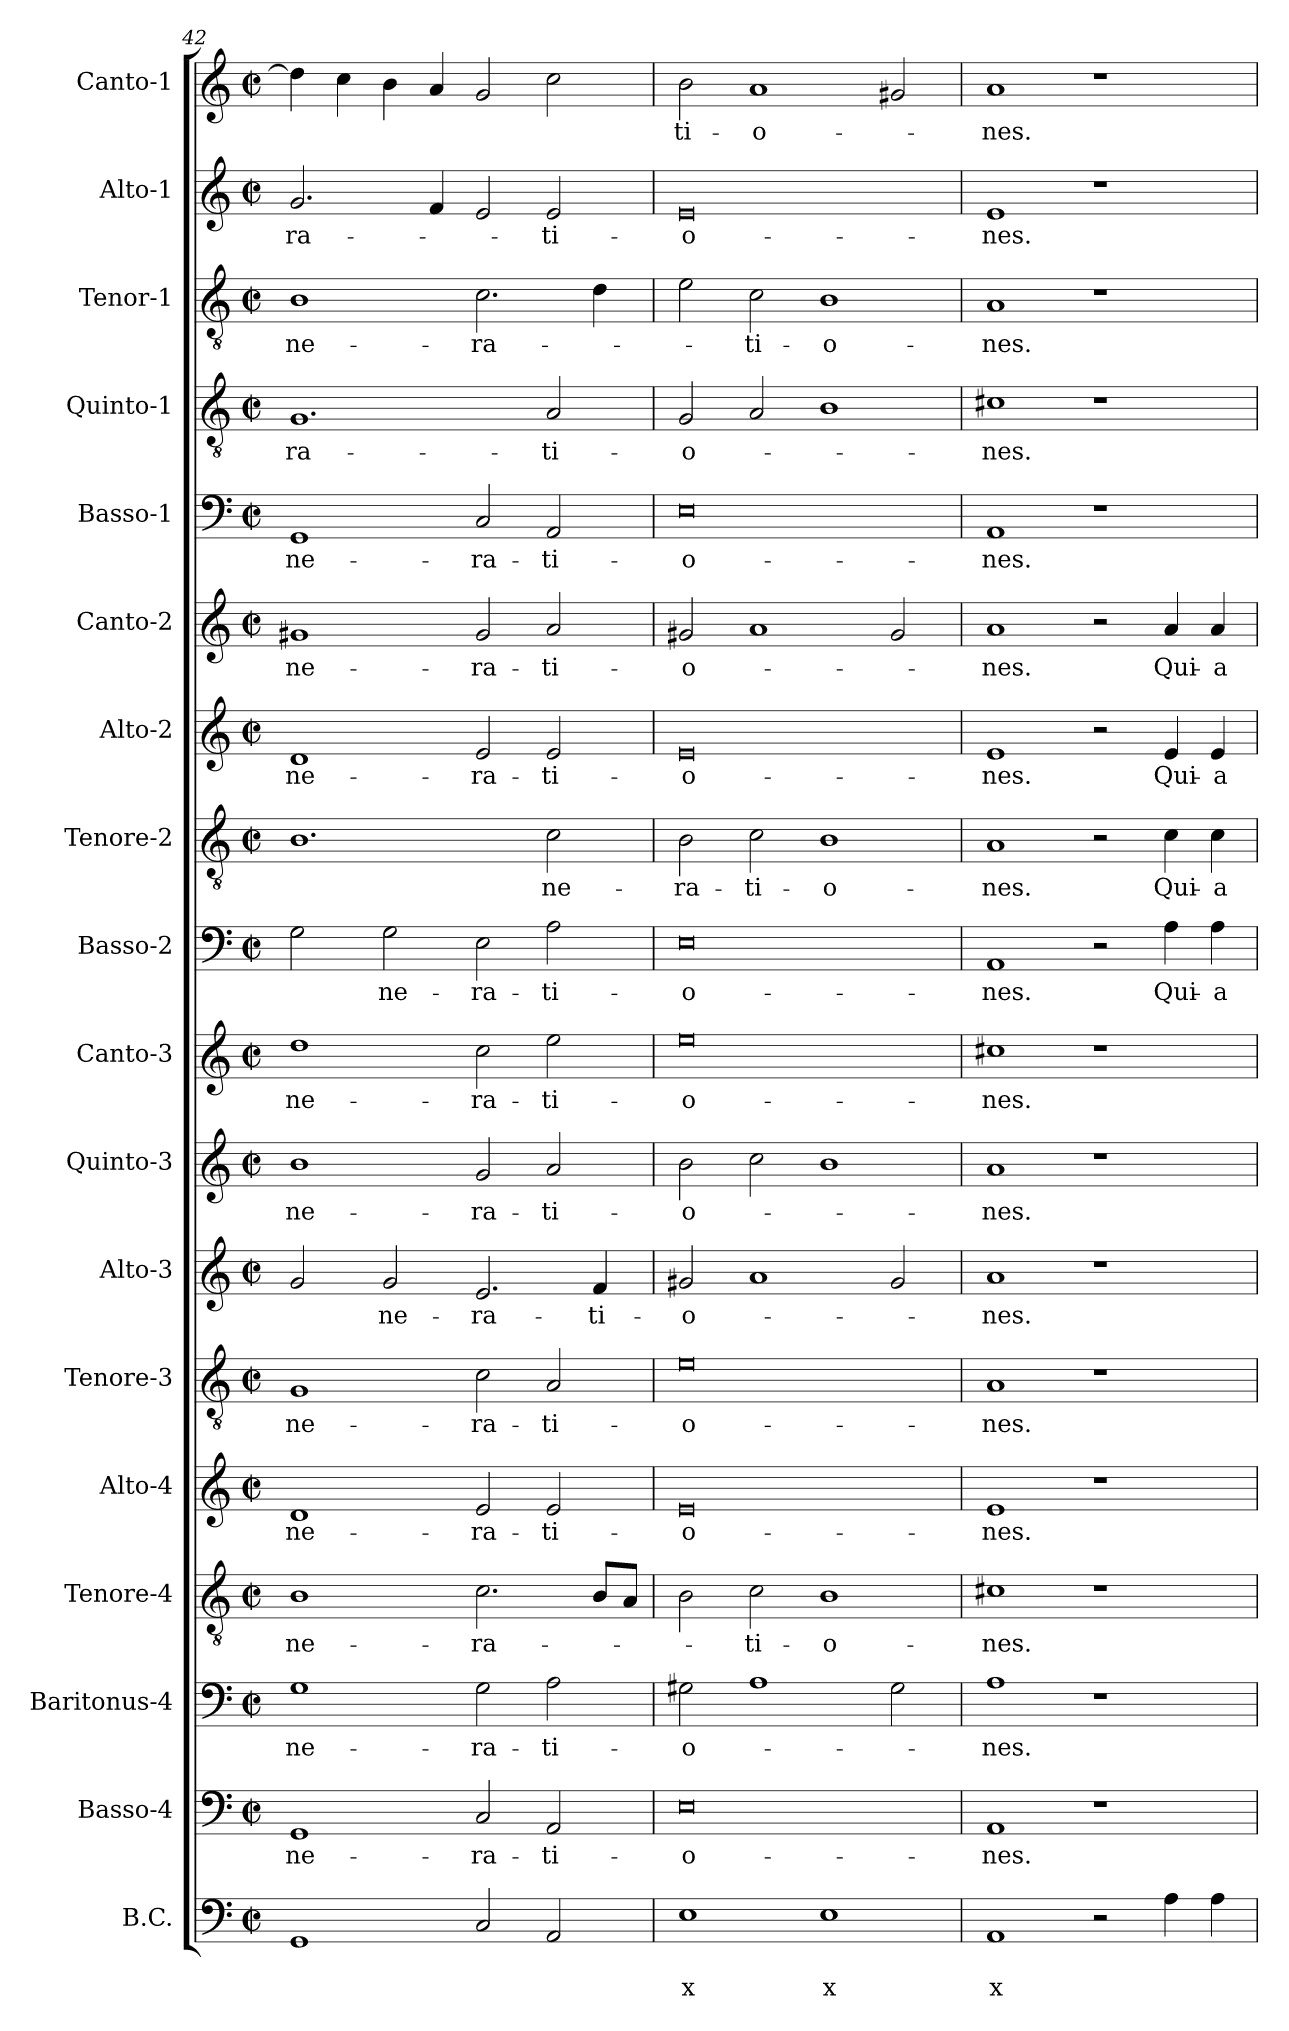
**kern	**text	**text	**kern	**text	**kern	**text	**kern	**text	**kern	**text	**kern	**text	**kern	**text	**kern	**text	**kern	**text	**kern	**text	**kern	**text	**kern	**text	**kern	**text	**kern	**text	**kern	**text	**kern	**text	**kern	**text	**kern	**text
*part18	*part18	*part18	*part17	*part17	*part16	*part16	*part15	*part15	*part14	*part14	*part13	*part13	*part12	*part12	*part11	*part11	*part10	*part10	*part9	*part9	*part8	*part8	*part7	*part7	*part6	*part6	*part5	*part5	*part4	*part4	*part3	*part3	*part2	*part2	*part1	*part1
*staff18	*staff18	*staff18	*staff17	*staff17	*staff16	*staff16	*staff15	*staff15	*staff14	*staff14	*staff13	*staff13	*staff12	*staff12	*staff11	*staff11	*staff10	*staff10	*staff9	*staff9	*staff8	*staff8	*staff7	*staff7	*staff6	*staff6	*staff5	*staff5	*staff4	*staff4	*staff3	*staff3	*staff2	*staff2	*staff1	*staff1
*I"B.C.	*	*	*I"Basso-4	*	*I"Baritonus-4	*	*I"Tenore-4	*	*I"Alto-4	*	*I"Tenore-3	*	*I"Alto-3	*	*I"Quinto-3	*	*I"Canto-3	*	*I"Basso-2	*	*I"Tenore-2	*	*I"Alto-2	*	*I"Canto-2	*	*I"Basso-1	*	*I"Quinto-1	*	*I"Tenor-1	*	*I"Alto-1	*	*I"Canto-1	*
*I'BC	*	*	*I'B4	*	*I'Br4	*	*I'T4	*	*I'A4	*	*I'T3	*	*I'A3	*	*I'Q3	*	*I'C3	*	*I'B2	*	*I'T2	*	*I'A2	*	*I'C2	*	*I'B1	*	*I'Q1	*	*I'T1	*	*I'A1	*	*I'C1	*
!!LO:PB:g=z
*clefF4	*	*	*clefF4	*	*clefF4	*	*clefGv2	*	*clefG2	*	*clefGv2	*	*clefG2	*	*clefG2	*	*clefG2	*	*clefF4	*	*clefGv2	*	*clefG2	*	*clefG2	*	*clefF4	*	*clefGv2	*	*clefGv2	*	*clefG2	*	*clefG2	*
*k[]	*	*	*k[]	*	*k[]	*	*k[]	*	*k[]	*	*k[]	*	*k[]	*	*k[]	*	*k[]	*	*k[]	*	*k[]	*	*k[]	*	*k[]	*	*k[]	*	*k[]	*	*k[]	*	*k[]	*	*k[]	*
*C:	*	*	*C:	*	*C:	*	*C:	*	*C:	*	*C:	*	*C:	*	*C:	*	*C:	*	*C:	*	*C:	*	*C:	*	*C:	*	*C:	*	*C:	*	*C:	*	*C:	*	*C:	*
*M2/2	*	*	*M2/2	*	*M2/2	*	*M2/2	*	*M2/2	*	*M2/2	*	*M2/2	*	*M2/2	*	*M2/2	*	*M2/2	*	*M2/2	*	*M2/2	*	*M2/2	*	*M2/2	*	*M2/2	*	*M2/2	*	*M2/2	*	*M2/2	*
*met(c|)	*	*	*met(c|)	*	*met(c|)	*	*met(c|)	*	*met(c|)	*	*met(c|)	*	*met(c|)	*	*met(c|)	*	*met(c|)	*	*met(c|)	*	*met(c|)	*	*met(c|)	*	*met(c|)	*	*met(c|)	*	*met(c|)	*	*met(c|)	*	*met(c|)	*	*met(c|)	*
=42	=42	=42	=42	=42	=42	=42	=42	=42	=42	=42	=42	=42	=42	=42	=42	=42	=42	=42	=42	=42	=42	=42	=42	=42	=42	=42	=42	=42	=42	=42	=42	=42	=42	=42	=42	=42
!	!	!	!	!LO:LY:b	!	!LO:LY:b	!	!LO:LY:b	!	!LO:LY:b	!	!LO:LY:b	!	!	!	!LO:LY:b	!	!LO:LY:b	!	!	!	!	!	!LO:LY:b	!	!LO:LY:b	!	!LO:LY:b	!	!LO:LY:b	!	!LO:LY:b	!	!LO:LY:b	!	!
1GG	.	.	1GG	-ne-	1G	-ne-	1B	-ne-	1d	-ne-	1G	-ne-	2g/	.	1b	-ne-	1dd	-ne-	2G\	.	1.B	.	1d	-ne-	1g#X	-ne-	1GG	-ne-	1.G	-ra-	1B	-ne-	2.g/	-ra-	4dd\]	.
.	.	.	.	.	.	.	.	.	.	.	.	.	.	.	.	.	.	.	.	.	.	.	.	.	.	.	.	.	.	.	.	.	.	.	4cc\	.
!	!	!	!	!	!	!	!	!	!	!	!	!	!	!LO:LY:b	!	!	!	!	!	!LO:LY:b	!	!	!	!	!	!	!	!	!	!	!	!	!	!	!	!
.	.	.	.	.	.	.	.	.	.	.	.	.	2g/	-ne-	.	.	.	.	2G\	-ne-	.	.	.	.	.	.	.	.	.	.	.	.	.	.	4b\	.
.	.	.	.	.	.	.	.	.	.	.	.	.	.	.	.	.	.	.	.	.	.	.	.	.	.	.	.	.	.	.	.	.	4f/	.	4a/	.
!	!	!	!	!LO:LY:b	!	!LO:LY:b	!	!LO:LY:b	!	!LO:LY:b	!	!LO:LY:b	!	!LO:LY:b	!	!LO:LY:b	!	!LO:LY:b	!	!LO:LY:b	!	!	!	!LO:LY:b	!	!LO:LY:b	!	!LO:LY:b	!	!	!	!LO:LY:b	!	!	!	!
2C/	.	.	2C/	-ra-	2G\	-ra-	2.c\	-ra-	2e/	-ra-	2c\	-ra-	2.e/	-ra-	2g/	-ra-	2cc\	-ra-	2E\	-ra-	.	.	2e/	-ra-	2g#/	-ra-	2C/	-ra-	.	.	2.c\	-ra-	2e/	.	2g/	.
!	!	!	!	!LO:LY:b	!	!LO:LY:b	!	!	!	!LO:LY:b	!	!LO:LY:b	!	!	!	!LO:LY:b	!	!LO:LY:b	!	!LO:LY:b	!	!LO:LY:b	!	!LO:LY:b	!	!LO:LY:b	!	!LO:LY:b	!	!LO:LY:b	!	!	!	!LO:LY:b	!	!
2AA/	.	.	2AA/	-ti-	2A\	-ti-	.	.	2e/	-ti-	2A/	-ti-	.	.	2a/	-ti-	2ee\	-ti-	2A\	-ti-	2c\	-ne-	2e/	-ti-	2a/	-ti-	2AA/	-ti-	2A/	-ti-	.	.	2e/	-ti-	2cc\	.
!	!	!	!	!	!	!	!	!	!	!	!	!	!	!LO:LY:b	!	!	!	!	!	!	!	!	!	!	!	!	!	!	!	!	!	!	!	!	!	!
.	.	.	.	.	.	.	8B/L	.	.	.	.	.	4f/	-ti-	.	.	.	.	.	.	.	.	.	.	.	.	.	.	.	.	4d\	.	.	.	.	.
.	.	.	.	.	.	.	8A/J	.	.	.	.	.	.	.	.	.	.	.	.	.	.	.	.	.	.	.	.	.	.	.	.	.	.	.	.	.
=43	=43	=43	=43	=43	=43	=43	=43	=43	=43	=43	=43	=43	=43	=43	=43	=43	=43	=43	=43	=43	=43	=43	=43	=43	=43	=43	=43	=43	=43	=43	=43	=43	=43	=43	=43	=43
!	!	!LO:LY:b	!	!LO:LY:b	!	!LO:LY:b	!	!	!	!LO:LY:b	!	!LO:LY:b	!	!LO:LY:b	!	!LO:LY:b	!	!LO:LY:b	!	!LO:LY:b	!	!LO:LY:b	!	!LO:LY:b	!	!LO:LY:b	!	!LO:LY:b	!	!LO:LY:b	!	!	!	!LO:LY:b	!	!LO:LY:b
1E	.	x	0E	-o-	2G#X\	-o-	2B\	.	0e	-o-	0e	-o-	2g#X/	-o-	2b\	-o-	0ee	-o-	0E	-o-	2B\	-ra-	0e	-o-	2g#X/	-o-	0E	-o-	2G/	-o-	2e\	.	0e	-o-	2b\	-ti-
!	!	!	!	!	!	!	!	!LO:LY:b	!	!	!	!	!	!	!	!	!	!	!	!	!	!LO:LY:b	!	!	!	!	!	!	!	!	!	!LO:LY:b	!	!	!	!LO:LY:b
.	.	.	.	.	1A	.	2c\	-ti-	.	.	.	.	1a	.	2cc\	.	.	.	.	.	2c\	-ti-	.	.	1a	.	.	.	2A/	.	2c\	-ti-	.	.	1a	-o-
!	!	!LO:LY:b	!	!	!	!	!	!LO:LY:b	!	!	!	!	!	!	!	!	!	!	!	!	!	!LO:LY:b	!	!	!	!	!	!	!	!	!	!LO:LY:b	!	!	!	!
1E	.	x	.	.	.	.	1B	-o-	.	.	.	.	.	.	1b	.	.	.	.	.	1B	-o-	.	.	.	.	.	.	1B	.	1B	-o-	.	.	.	.
.	.	.	.	.	2G#\	.	.	.	.	.	.	.	2g#/	.	.	.	.	.	.	.	.	.	.	.	2g#/	.	.	.	.	.	.	.	.	.	2g#X/	.
=44	=44	=44	=44	=44	=44	=44	=44	=44	=44	=44	=44	=44	=44	=44	=44	=44	=44	=44	=44	=44	=44	=44	=44	=44	=44	=44	=44	=44	=44	=44	=44	=44	=44	=44	=44	=44
!	!	!LO:LY:b	!	!LO:LY:b	!	!LO:LY:b	!	!LO:LY:b	!	!LO:LY:b	!	!LO:LY:b	!	!LO:LY:b	!	!LO:LY:b	!	!LO:LY:b	!	!LO:LY:b	!	!LO:LY:b	!	!LO:LY:b	!	!LO:LY:b	!	!LO:LY:b	!	!LO:LY:b	!	!LO:LY:b	!	!LO:LY:b	!	!LO:LY:b
1AA	.	x	1AA	-nes.	1A	-nes.	1c#X	-nes.	1e	-nes.	1A	-nes.	1a	-nes.	1a	-nes.	1cc#X	-nes.	1AA	-nes.	1A	-nes.	1e	-nes.	1a	-nes.	1AA	-nes.	1c#X	-nes.	1A	-nes.	1e	-nes.	1a	-nes.
2r	.	.	1r	.	1r	.	1r	.	1r	.	1r	.	1r	.	1r	.	1r	.	2r	.	2r	.	2r	.	2r	.	1r	.	1r	.	1r	.	1r	.	1r	.
!	!	!	!	!	!	!	!	!	!	!	!	!	!	!	!	!	!	!	!	!LO:LY:b	!	!LO:LY:b	!	!LO:LY:b	!	!LO:LY:b	!	!	!	!	!	!	!	!	!	!
4A\	.	.	.	.	.	.	.	.	.	.	.	.	.	.	.	.	.	.	4A\	Qui-	4c\	Qui-	4e/	Qui-	4a/	Qui-	.	.	.	.	.	.	.	.	.	.
!	!	!	!	!	!	!	!	!	!	!	!	!	!	!	!	!	!	!	!	!LO:LY:b	!	!LO:LY:b	!	!LO:LY:b	!	!LO:LY:b	!	!	!	!	!	!	!	!	!	!
4A\	.	.	.	.	.	.	.	.	.	.	.	.	.	.	.	.	.	.	4A\	-a	4c\	-a	4e/	-a	4a/	-a	.	.	.	.	.	.	.	.	.	.
=	=	=	=	=	=	=	=	=	=	=	=	=	=	=	=	=	=	=	=	=	=	=	=	=	=	=	=	=	=	=	=	=	=	=	=	=
*-	*-	*-	*-	*-	*-	*-	*-	*-	*-	*-	*-	*-	*-	*-	*-	*-	*-	*-	*-	*-	*-	*-	*-	*-	*-	*-	*-	*-	*-	*-	*-	*-	*-	*-	*-	*-
